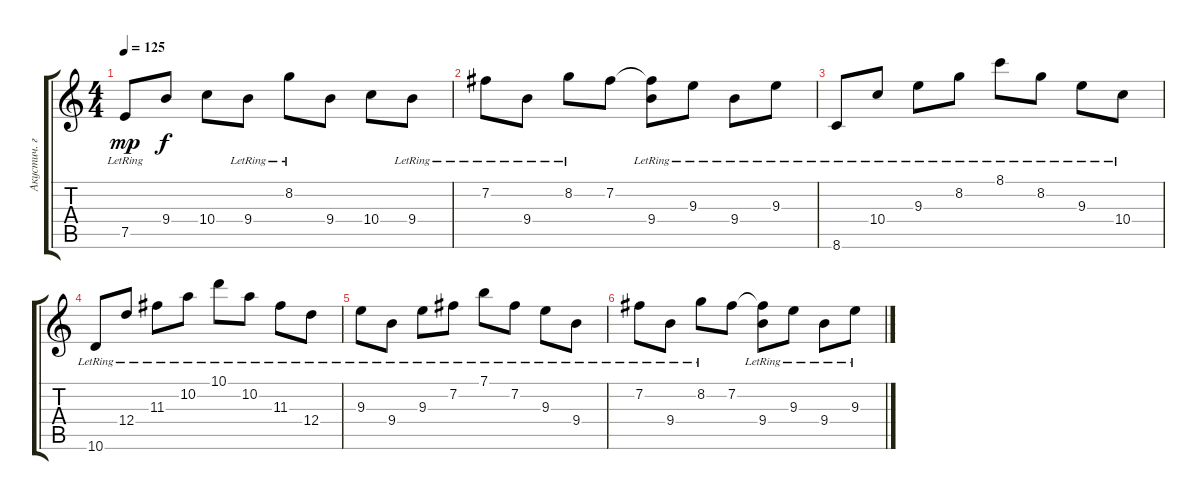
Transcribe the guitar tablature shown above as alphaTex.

\track ("Акустич. гитара" "Акустич. г") {instrument acousticguitarsteel}
\staff {score tabs}
\tuning (E4 B3 G3 D3 A2 E2) {hide}
\ts (4 4)
\tempo 125
\clef g2
\ks c
7.5{lr}.8{dy mp} 9.4.8{dy f} 10.4.8 9.4{lr}.8 8.2{lr}.8 9.4.8 10.4.8 9.4{lr}.8 |
7.2{lr}.8 9.4{lr}.8 8.2{lr}.8 7.2.8 (7.2{t} 9.4{lr}).8 9.3{lr}.8 9.4{lr}.8 9.3{lr}.8 |
8.6{lr}.8 10.4{lr}.8 9.3{lr}.8 8.2{lr}.8 8.1{lr}.8 8.2{lr}.8 9.3{lr}.8 10.4{lr}.8 |
10.6{lr}.8 12.4{lr}.8 11.3{lr}.8 10.2{lr}.8 10.1{lr}.8 10.2{lr}.8 11.3{lr}.8 12.4{lr}.8 |
9.3{lr}.8 9.4{lr}.8 9.3{lr}.8 7.2{lr}.8 7.1{lr}.8 7.2{lr}.8 9.3{lr}.8 9.4{lr}.8 |
7.2{lr}.8 9.4{lr}.8 8.2{lr}.8 7.2.8 (7.2{t} 9.4{lr}).8 9.3{lr}.8 9.4{lr}.8 9.3{lr}.8
